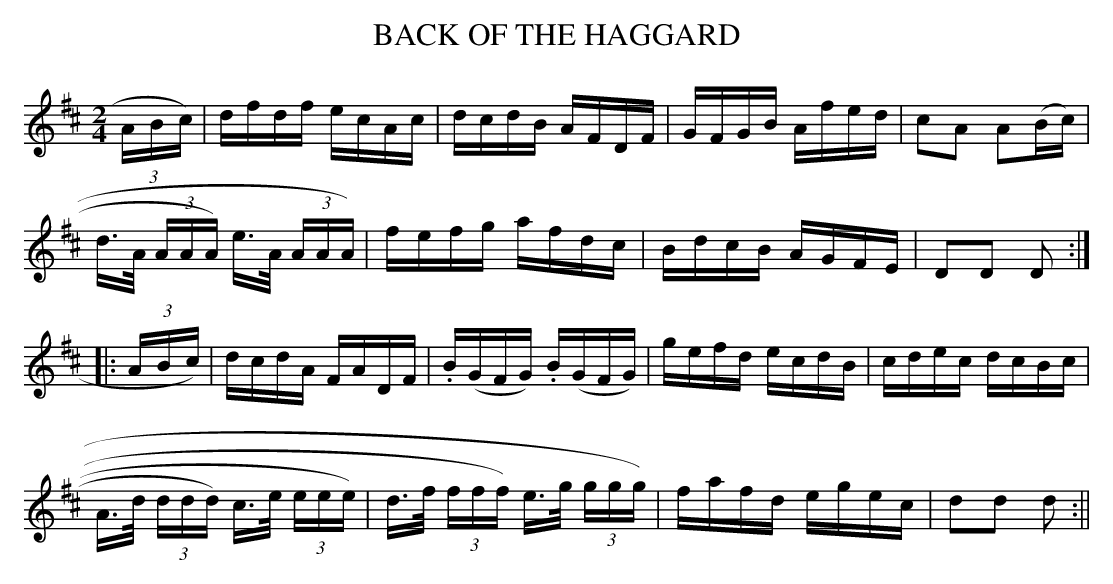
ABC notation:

X:1
T: BACK OF THE HAGGARD
M: 2/4
L: 1/16
K: D
(3A-B-c)|dfdf ecAc|dcdB AFDF|GFGB Afed|c2A2 A2(Bc)|
d>A (3AAA) e>A (3AAA)|fefg afdc|BdcB AGFE|D2D2 D2:|
|:(3A-B-c)|dcdA FADF|.B(GFG) .B(GFG)|gefd ecdB|cdec dcBc|
A>d (3ddd) c>e (3eee)|d>f (3fff) e>g (3ggg)|fafd egec|d2d2 d2:||
